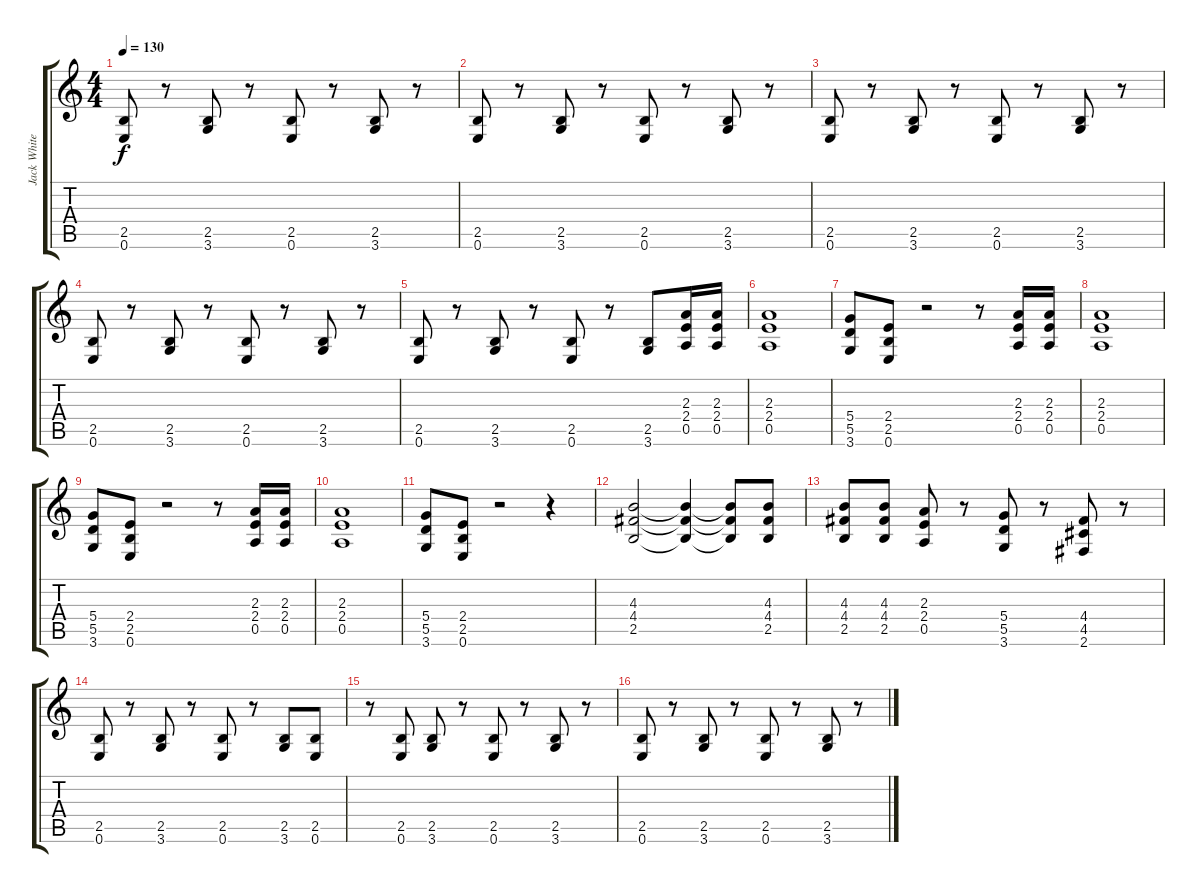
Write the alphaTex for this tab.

\track ("Jack White" "Jack White") {instrument distortionguitar}
\staff {score tabs}
\tuning (E4 B3 G3 D3 A2 E2) {hide}
\ts (4 4)
\tempo 130
\clef g2
\ks c
(2.5 0.6).8{dy f} r.8 (2.5 3.6).8 r.8 (2.5 0.6).8 r.8 (2.5 3.6).8 r.8 |
(2.5 0.6).8 r.8 (2.5 3.6).8 r.8 (2.5 0.6).8 r.8 (2.5 3.6).8 r.8 |
(2.5 0.6).8 r.8 (2.5 3.6).8 r.8 (2.5 0.6).8 r.8 (2.5 3.6).8 r.8 |
(2.5 0.6).8 r.8 (2.5 3.6).8 r.8 (2.5 0.6).8 r.8 (2.5 3.6).8 r.8 |
(2.5 0.6).8 r.8 (2.5 3.6).8 r.8 (2.5 0.6).8 r.8 (2.5 3.6).8 (2.3 2.4 0.5).16 (2.3 2.4 0.5).16 |
(2.3 2.4 0.5).1 |
(5.4 5.5 3.6).8 (2.4 2.5 0.6).8 r.2 r.8 (2.3 2.4 0.5).16 (2.3 2.4 0.5).16 |
(2.3 2.4 0.5).1 |
(5.4 5.5 3.6).8 (2.4 2.5 0.6).8 r.2 r.8 (2.3 2.4 0.5).16 (2.3 2.4 0.5).16 |
(2.3 2.4 0.5).1 |
(5.4 5.5 3.6).8 (2.4 2.5 0.6).8 r.2 r.4 |
(4.3 4.4 2.5).2 (4.3{t} 4.4{t} 2.5{t}).4 (4.3{t} 4.4{t} 2.5{t}).8 (4.3 4.4 2.5).8 |
(4.3 4.4 2.5).8 (4.3 4.4 2.5).8 (2.3 2.4 0.5).8 r.8 (5.4 5.5 3.6).8 r.8 (4.4 4.5 2.6).8 r.8 |
(2.5 0.6).8 r.8 (2.5 3.6).8 r.8 (2.5 0.6).8 r.8 (2.5 3.6).8 (2.5 0.6).8 |
r.8 (2.5 0.6).8 (2.5 3.6).8 r.8 (2.5 0.6).8 r.8 (2.5 3.6).8 r.8 |
(2.5 0.6).8 r.8 (2.5 3.6).8 r.8 (2.5 0.6).8 r.8 (2.5 3.6).8 r.8
